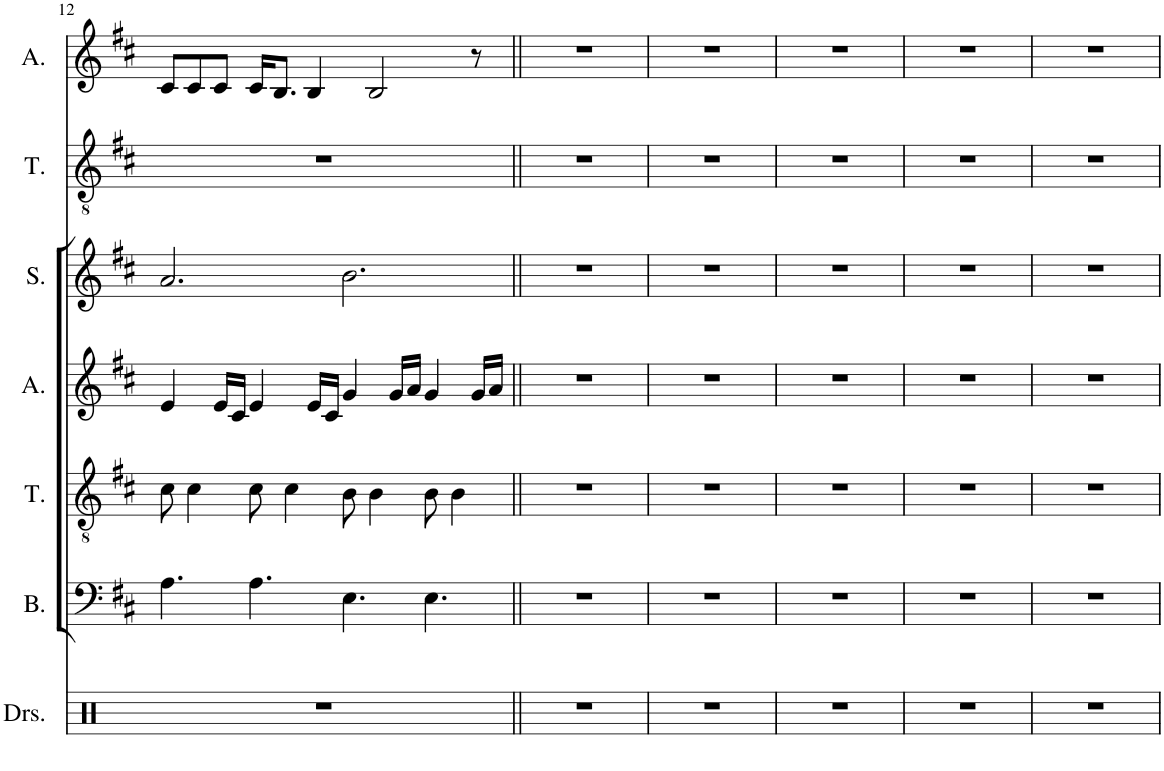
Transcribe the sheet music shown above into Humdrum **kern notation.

**kern	**kern	**kern	**kern	**kern	**kern	**kern
*part7	*part6	*part5	*part4	*part3	*part2	*part1
*staff7	*staff6	*staff5	*staff4	*staff3	*staff2	*staff1
*I"Drumset	*I"Bass	*I"Tenor	*I"Alto	*I"Soprano	*I"Tenor	*I"Alto
*I'Drs.	*I'B.	*I'T.	*I'A.	*I'S.	*I'T.	*I'A.
!!LO:PB:g=z
*clefX	*clefF4	*clefGv2	*clefG2	*clefG2	*clefGv2	*clefG2
*k[]	*k[f#c#]	*k[f#c#]	*k[f#c#]	*k[f#c#]	*k[f#c#]	*k[f#c#]
*M12/8	*M12/8	*M12/8	*M12/8	*M12/8	*M12/8	*M12/8
=12	=12	=12	=12	=12	=12	=12
1.r	4.A\	8c#\	4e/	2.a/	1.r	8c#/L
.	.	4c#\	.	.	.	8c#/
.	.	.	16e/LL	.	.	8c#/J
.	.	.	16c#/JJ	.	.	.
.	4.A\	8c#\	4e/	.	.	16c#/KL
.	.	.	.	.	.	8.B/J
.	.	4c#\	.	.	.	.
.	.	.	16e/LL	.	.	4B/
.	.	.	16c#/JJ	.	.	.
.	4.E\	8B\	4g/	2.b\	.	.
.	.	4B\	.	.	.	2B/
.	.	.	16g/LL	.	.	.
.	.	.	16a/JJ	.	.	.
.	4.E\	8B\	4g/	.	.	.
.	.	4B\	.	.	.	.
.	.	.	16g/LL	.	.	8r
.	.	.	16a/JJ	.	.	.
=13||	=13||	=13||	=13||	=13||	=13||	=13||
1.r	1.r	1.r	1.r	1.r	1.r	1.r
=14	=14	=14	=14	=14	=14	=14
1.r	1.r	1.r	1.r	1.r	1.r	1.r
=15	=15	=15	=15	=15	=15	=15
1.r	1.r	1.r	1.r	1.r	1.r	1.r
=16	=16	=16	=16	=16	=16	=16
1.r	1.r	1.r	1.r	1.r	1.r	1.r
=17	=17	=17	=17	=17	=17	=17
1.r	1.r	1.r	1.r	1.r	1.r	1.r
=	=	=	=	=	=	=
*-	*-	*-	*-	*-	*-	*-
